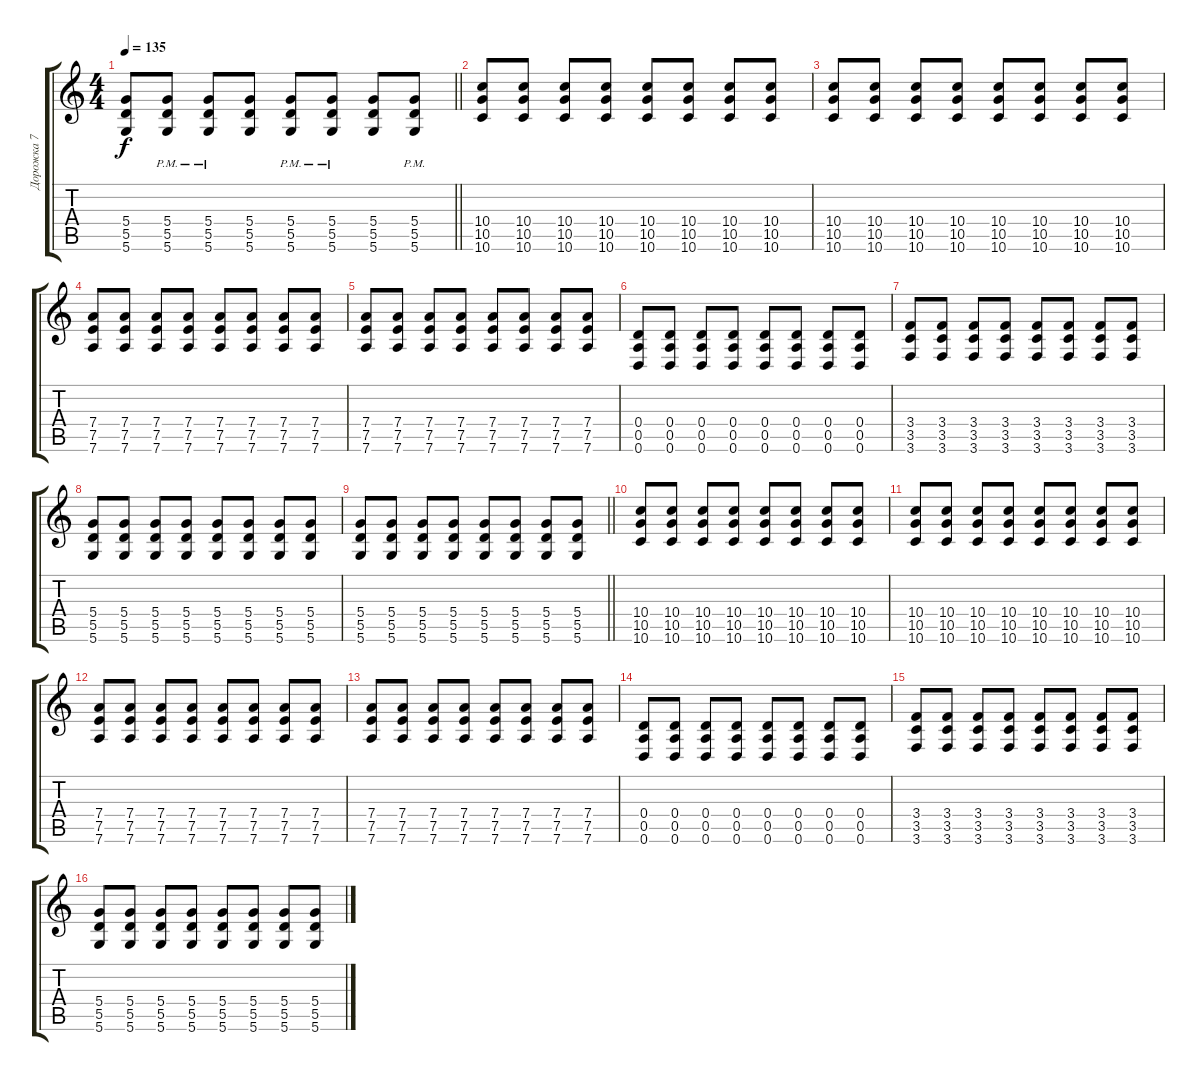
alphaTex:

\track ("Дорожка 7" "Дорожка 7") {instrument distortionguitar}
\staff {score tabs}
\tuning (E4 B3 G3 D3 A2 D2) {hide}
\ts (4 4)
\tempo 135
\clef g2
\barLineRight lightlight
\ks c
(5.4 5.5 5.6).8{dy f} (5.4{pm} 5.5{pm} 5.6{pm}).8 (5.4{pm} 5.5{pm} 5.6{pm}).8 (5.4 5.5 5.6).8 (5.4{pm} 5.5{pm} 5.6{pm}).8 (5.4{pm} 5.5{pm} 5.6{pm}).8 (5.4 5.5 5.6).8 (5.4{pm} 5.5{pm} 5.6{pm}).8 |
(10.4 10.5 10.6).8 (10.4 10.5 10.6).8 (10.4 10.5 10.6).8 (10.4 10.5 10.6).8 (10.4 10.5 10.6).8 (10.4 10.5 10.6).8 (10.4 10.5 10.6).8 (10.4 10.5 10.6).8 |
(10.4 10.5 10.6).8 (10.4 10.5 10.6).8 (10.4 10.5 10.6).8 (10.4 10.5 10.6).8 (10.4 10.5 10.6).8 (10.4 10.5 10.6).8 (10.4 10.5 10.6).8 (10.4 10.5 10.6).8 |
(7.4 7.5 7.6).8 (7.4 7.5 7.6).8 (7.4 7.5 7.6).8 (7.4 7.5 7.6).8 (7.4 7.5 7.6).8 (7.4 7.5 7.6).8 (7.4 7.5 7.6).8 (7.4 7.5 7.6).8 |
(7.4 7.5 7.6).8 (7.4 7.5 7.6).8 (7.4 7.5 7.6).8 (7.4 7.5 7.6).8 (7.4 7.5 7.6).8 (7.4 7.5 7.6).8 (7.4 7.5 7.6).8 (7.4 7.5 7.6).8 |
(0.4 0.5 0.6).8 (0.4 0.5 0.6).8 (0.4 0.5 0.6).8 (0.4 0.5 0.6).8 (0.4 0.5 0.6).8 (0.4 0.5 0.6).8 (0.4 0.5 0.6).8 (0.4 0.5 0.6).8 |
(3.4 3.5 3.6).8 (3.4 3.5 3.6).8 (3.4 3.5 3.6).8 (3.4 3.5 3.6).8 (3.4 3.5 3.6).8 (3.4 3.5 3.6).8 (3.4 3.5 3.6).8 (3.4 3.5 3.6).8 |
(5.4 5.5 5.6).8 (5.4 5.5 5.6).8 (5.4 5.5 5.6).8 (5.4 5.5 5.6).8 (5.4 5.5 5.6).8 (5.4 5.5 5.6).8 (5.4 5.5 5.6).8 (5.4 5.5 5.6).8 |
\barLineRight lightlight
(5.4 5.5 5.6).8 (5.4 5.5 5.6).8 (5.4 5.5 5.6).8 (5.4 5.5 5.6).8 (5.4 5.5 5.6).8 (5.4 5.5 5.6).8 (5.4 5.5 5.6).8 (5.4 5.5 5.6).8 |
(10.4 10.5 10.6).8 (10.4 10.5 10.6).8 (10.4 10.5 10.6).8 (10.4 10.5 10.6).8 (10.4 10.5 10.6).8 (10.4 10.5 10.6).8 (10.4 10.5 10.6).8 (10.4 10.5 10.6).8 |
(10.4 10.5 10.6).8 (10.4 10.5 10.6).8 (10.4 10.5 10.6).8 (10.4 10.5 10.6).8 (10.4 10.5 10.6).8 (10.4 10.5 10.6).8 (10.4 10.5 10.6).8 (10.4 10.5 10.6).8 |
(7.4 7.5 7.6).8 (7.4 7.5 7.6).8 (7.4 7.5 7.6).8 (7.4 7.5 7.6).8 (7.4 7.5 7.6).8 (7.4 7.5 7.6).8 (7.4 7.5 7.6).8 (7.4 7.5 7.6).8 |
(7.4 7.5 7.6).8 (7.4 7.5 7.6).8 (7.4 7.5 7.6).8 (7.4 7.5 7.6).8 (7.4 7.5 7.6).8 (7.4 7.5 7.6).8 (7.4 7.5 7.6).8 (7.4 7.5 7.6).8 |
(0.4 0.5 0.6).8 (0.4 0.5 0.6).8 (0.4 0.5 0.6).8 (0.4 0.5 0.6).8 (0.4 0.5 0.6).8 (0.4 0.5 0.6).8 (0.4 0.5 0.6).8 (0.4 0.5 0.6).8 |
(3.4 3.5 3.6).8 (3.4 3.5 3.6).8 (3.4 3.5 3.6).8 (3.4 3.5 3.6).8 (3.4 3.5 3.6).8 (3.4 3.5 3.6).8 (3.4 3.5 3.6).8 (3.4 3.5 3.6).8 |
(5.4 5.5 5.6).8 (5.4 5.5 5.6).8 (5.4 5.5 5.6).8 (5.4 5.5 5.6).8 (5.4 5.5 5.6).8 (5.4 5.5 5.6).8 (5.4 5.5 5.6).8 (5.4 5.5 5.6).8
